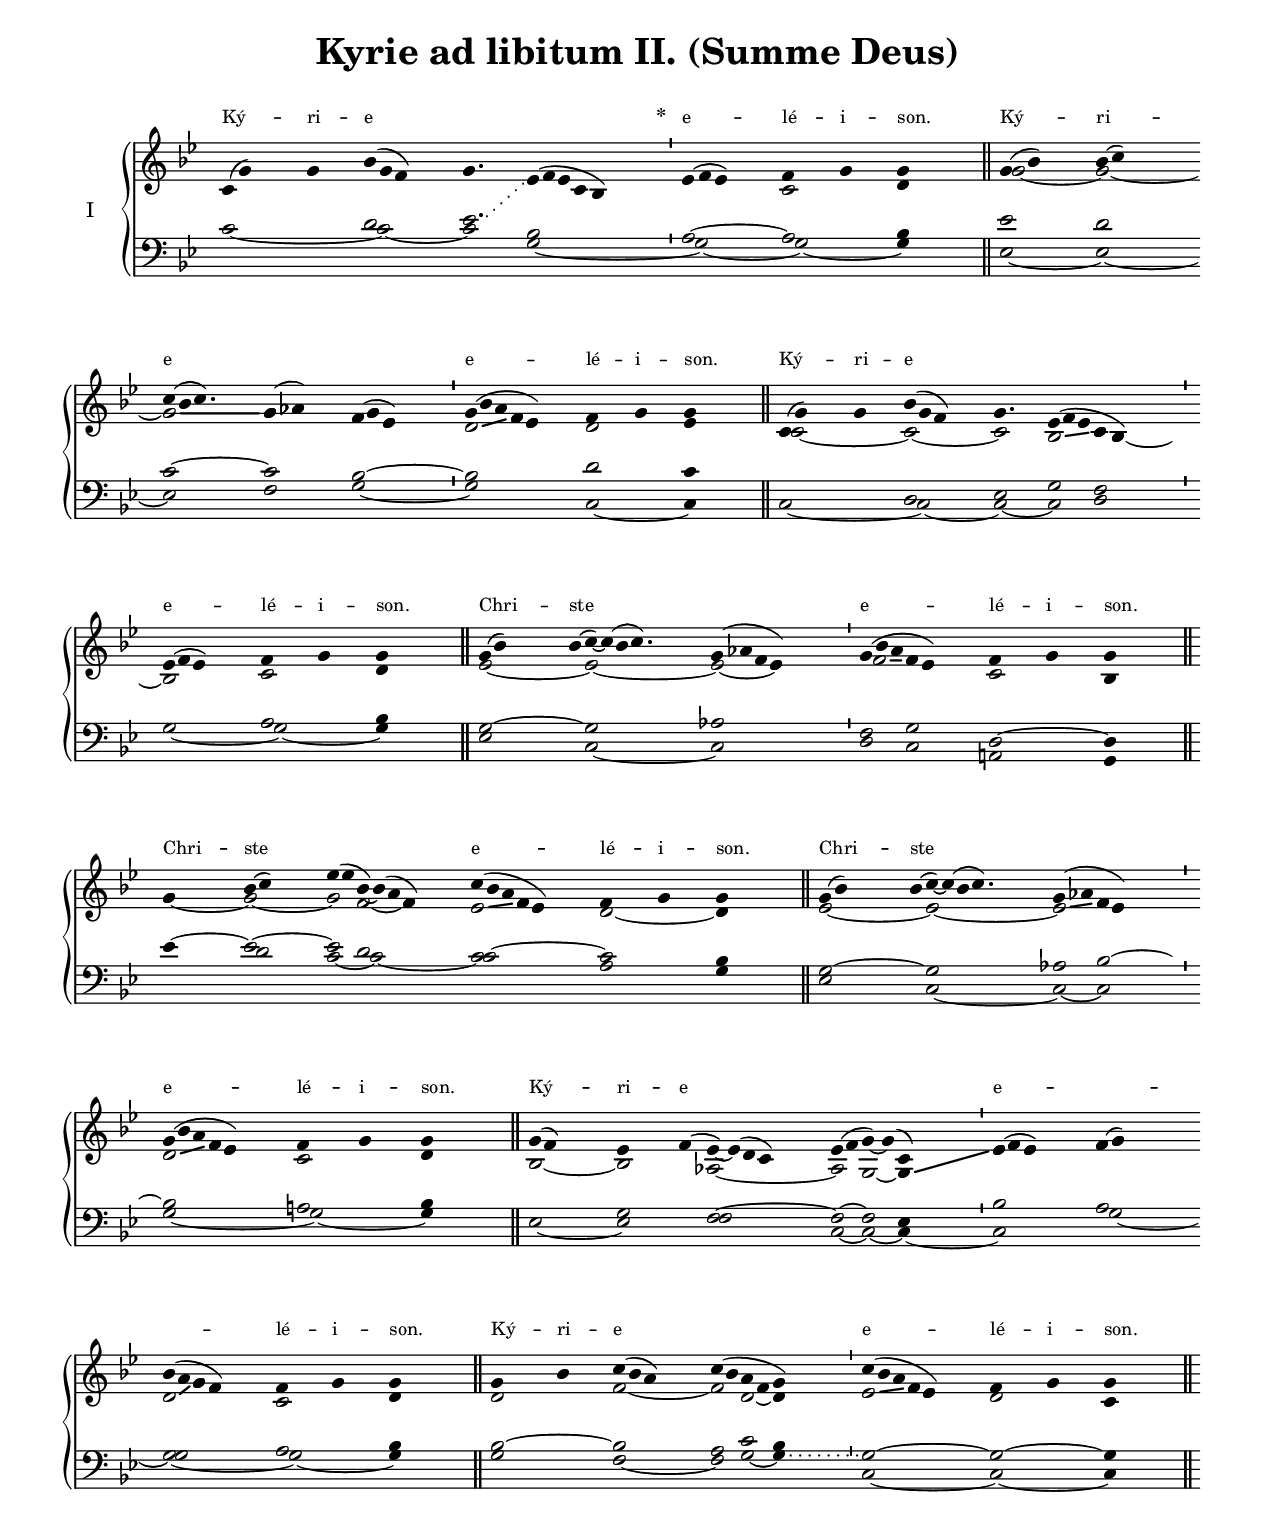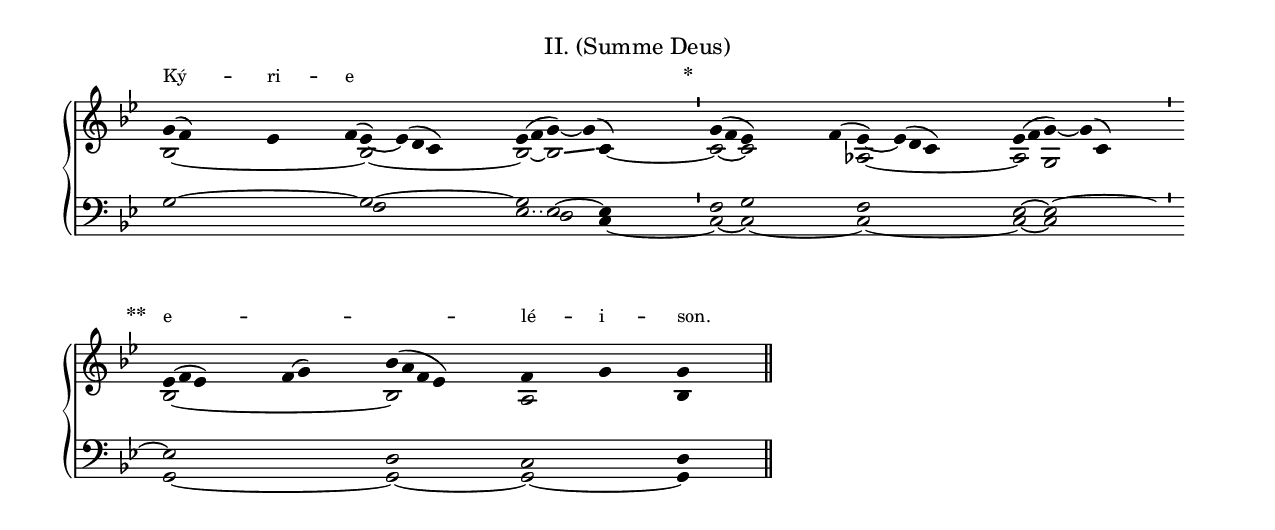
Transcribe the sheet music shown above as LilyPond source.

\version "2.18"
\include "gregorian.ly"
\include "noh2.ily"

%Page reference: page v.126
%(volume.page)

global = {
 \key g \minor
 \cadenzaOn 
 \override Glissando #'thickness = #2.0
}

\header {
  title = \markup \center-column {"Kyrie ad libitum II. (Summe Deus)" \vspace #1 }
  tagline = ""
  composer = ""
}

\paper {
 #(include-special-characters)
  oddHeaderMarkup = \markup \fill-line {
    \line {}
    \center-column {
      \on-the-fly #first-page     " "
      \on-the-fly #not-first-page "II. (Summe Deus)"
    }
    \line { \on-the-fly #print-page-number-check-first \fromproperty #'page:page-number-string }
  }
  evenHeaderMarkup = \markup \fill-line {
    \line { \on-the-fly #print-page-number-check-first \fromproperty #'page:page-number-string }
    \center-column { "II. (Summe Deus)" }
    \line {}
  }
}

chantText = \lyricmode {
Ký -- ri -- e _ _ 
\set stanza = " * " e -- lé -- i -- son. 
Ký -- ri -- e _ _ e -- lé -- i -- son. 
Ký -- ri -- e _ _ e -- lé -- i -- son. 
Chri -- ste _ e -- lé -- i -- son. 
Chri -- ste _ e -- lé -- i -- son. 
Chri -- ste _ e -- lé -- i -- son. 
Ký -- ri -- e _ e -- _ _ lé -- i -- son. 
Ký -- ri -- e _ e -- lé -- i -- son. 
Ký -- ri -- e _ 
\set stanza = " * " _ _ _ 
\set stanza = " ** "  e -- _ _ lé -- i -- son. }

chantMusic = {
\tieDown   c'4 ( g'4) g'4 bes'4 ( g'4 f'4) g'4. ees'4 ( f'4 ees'4 c'4 bes4) \divisioMinima
 ees'4 ( f'4 ees'4) f'4 g'4 g'4 \finalis
 g'4 ( bes'4) bes'4 ( c''4) \forceBreak
 c''4 ( bes'4 c''4.)  g'4 ( aes'4) f'4 ( g'4 ees'4) \divisioMinima
 g'4 ( bes'4 a'4 f'4 ees'4) f'4 g'4 g'4 \finalis
 c'4 ( g'4) g'4 bes'4 ( g'4 f'4) g'4. ees'4 ( f'4 ees'4 c'4 bes4) \divisioMinima
 \forceBreak
 ees'4 ( f'4 ees'4) f'4 g'4 g'4 \finalis
 g'4 ( bes'4) bes'4 ( c''4) ~ c''4 ( bes'4 c''4.)  g'4 ( aes'4 f'4 ees'4) \divisioMinima
 g'4 ( bes'4 a'4 f'4 ees'4) f'4 g'4 g'4 \finalis
 \forceBreak
 g'4 bes'4 ( c''4) ees''4 ( ees''4 bes'4) ~ bes'4 ( a'4 f'4) c''4 ( bes'4 a'4 f'4 ees'4) f'4 g'4 g'4 \finalis
 g'4 ( bes'4) bes'4 ( c''4) ~ c''4 ( bes'4 c''4.)  g'4 ( aes'4 f'4 ees'4) \divisioMinima
 \forceBreak
 g'4 ( bes'4 a'4 f'4 ees'4) f'4 g'4 g'4 \finalis
 g'4 ( f'4) ees'4 f'4 ( ees'4) ~ ees'4 ( d'4 c'4) ees'4 ( f'4 g'4) ~ g'4 ( c'4) \divisioMinima
 ees'4 ( f'4 ees'4) f'4 ( g'4) \forceBreak
 bes'4 ( a'4 g'4 f'4) f'4 g'4 g'4 \finalis
 g'4 bes'4 c''4 ( bes'4 a'4) c''4 ( bes'4 a'4 f'4 g'4) \divisioMinima
 c''4 ( bes'4 a'4 f'4 ees'4) f'4 g'4 g'4 \finalis
 \forceBreak
 g'4 ( f'4) ees'4 f'4 ( ees'4) ~ ees'4 ( d'4 c'4) ees'4 ( f'4 g'4) ~ g'4 ( c'4) \divisioMinima
 g'4 ( f'4 ees'4) f'4 ( ees'4) ~ ees'4 ( d'4 c'4) ees'4 ( f'4 g'4) ~ g'4 ( c'4) \divisioMinima
 \forceBreak
 ees'4 ( f'4 ees'4) f'4 ( g'4) bes'4 ( a'4 f'4 ees'4) f'4 g'4 g'4 \finalis

}

altoMusic = {
r2*25/4 \divisioMinima
r2*3/2 c'2 d'4 \finalis
g'2 ~ g'2 ~ g'2*7/4 -\tweak Glissando.Y-offset #-0.8 \glissando g'4 aes'4 f'4 g'4 ees'4 \divisioMinima
d'2*3/2 -\tweak Glissando.Y-offset #-0.8 \glissando f'4 ees'4 d'2 ees'4 \finalis
c'2*3/2 ~ c'2*3/2 ~ c'2*3/4 bes2*3/2 -\tweak Glissando.Y-offset #-0.8 \glissando c'4 bes4 ~ \divisioMinima
bes2*3/2 c'2 d'4 \finalis
ees'2*3/2 ~ ees'2*9/4 ~ ees'2*3/2 ~ ees'4 \divisioMinima
f'2*3/2 -\tweak Glissando.Y-offset #-0.8 \glissando f'4 ees'4 c'2 bes4 \finalis
g'4 ~ g'2 ~ g'2 f'2*3/2 ~ f'4 ees'2*3/2 -\tweak Glissando.Y-offset #-0.8 \glissando f'4 ees'4 d'2 ~ d'4 \finalis
ees'2*3/2 ~ ees'2*9/4 ~ ees'2 -\tweak Glissando.Y-offset #-0.8 \glissando f'4 ees'4 \divisioMinima
d'2*3/2 -\tweak Glissando.Y-offset #-0.8 \glissando f'4 ees'4 c'2 d'4 \finalis
bes2 ~ bes2 aes2*4/2 ~ aes2 g2 ~ g4 -\tweak Glissando.Y-offset #-0.8 \glissando \divisioMinima
ees'4 f'4 ees'4 f'4 g'4 d'2 -\tweak Glissando.Y-offset #-0.8 \glissando g'4 f'4 c'2 d'4 \finalis
d'2 f'2*3/2 ~ f'2 d'2 ~ d'4 \divisioMinima
ees'2*3/2 -\tweak Glissando.Y-offset #-0.8 \glissando f'4 ees'4 d'2 c'4 \finalis
bes2*4/2 ~ bes2*4/2 ~ bes2 ~ bes2 -\tweak Glissando.Y-offset #-0.8 \glissando c'4 ~ \divisioMinima
c'2 ~ c'2 aes2*4/2 ~ aes2 g2*3/2 \divisioMinima
bes2*5/2 ~ bes2*4/2 a2 bes4 \finalis
}

tenorMusic = {
r2*3/2 d'2*3/2 ees'2*3/4 bes2*5/2 \divisioMinima
a2*3/2 ~ a2 bes4 \finalis
ees'2 d'2 c'2*7/4 ~ c'2 bes2*3/2 ~ \divisioMinima
bes2*5/2 d'2 c'4 \finalis
r2*3/2 d2*3/2 ees2*3/4 g2*3/2 f2 \divisioMinima
r2*3/2 a2 bes4 \finalis
g2*3/2 ~ g2*9/4 aes2*4/2 \divisioMinima
f2*3/2 g2 d2 ~ d4 \finalis
ees'4 ~ ees'2 ~ ees'2 d'2*4/2 \shiftRight c'2*5/2 ~ c'2 bes4 \finalis
g2*3/2 ~ g2*9/4 aes2 bes2 ~ \divisioMinima
bes2*5/2 a!2 bes4 \finalis
r2 g2 f2*4/2 ~ f2 ~ f2 ees4 \divisioMinima
bes2*3/2 a2 \shiftRight g2*4/2 a2 bes4 \finalis
bes2 ~ bes2*3/2 a2 c'2 bes4 \divisioMinima
g2*5/2 ~ g2 ~ g4 \finalis
g2*4/2 ~ g2*4/2 ~ g2 ees2 ~ ees4 \divisioMinima
f2 g2 f2*4/2 ees2 ~ ees2*3/2 ~ \divisioMinima
ees2*5/2 d2*4/2 c2 d4 \finalis
}

bassMusic = {
c'2*3/2 ~ c'2*3/2 ~ c'2*3/4 g2*5/2 ~ \divisioMinima
g2*3/2 ~ g2 ~ g4 \finalis
ees2 ~ ees2 ~ ees2*7/4 f2 g2*3/2 ~ \divisioMinima
g2*5/2 c2 ~ c4 \finalis
c2*3/2 ~ c2*3/2 ~ c2*3/4 ~ c2*3/2 d2 \divisioMinima
g2*3/2 ~ g2 ~ g4 \finalis
ees2*3/2 c2*9/4 ~ c2*4/2 \divisioMinima
d2*3/2 c2 a,!2 g,4 \finalis
r4 d'2 c'2 ~ c'2*4/2 ~ c'2*5/2 a2 g4 \finalis
ees2*3/2 c2*9/4 ~ c2 ~ c2 \divisioMinima
g2*5/2 ~ g2 ~ g4 \finalis
ees2 ~ ees2 \shiftRight f2*4/2 c2 ~ c2 ~ c4 ~ \divisioMinima
c2*3/2 g2 ~ g2*4/2 ~ g2 ~ g4 \finalis
g2 f2*3/2 ~ f2 g2 ~ g4 \divisioMinima
c2*5/2 ~ c2 ~ c4 \finalis
r2*4/2 f2*4/2 ees2 d2 c4 ~ \divisioMinima
c2 ~ c2 ~ c2*4/2 ~ c2 ~ c2*3/2 \divisioMinima
g,2*5/2 ~ g,2*4/2 ~ g,2 ~ g,4 \finalis
}

voiceLines = {
\voiceLineStyle


s2*6/2
\allowVoiceLineBreak
\voiceLine "down" "up" ees'4. ees'2*1/2


s2*139/2
\allowVoiceLineBreak
\voiceLine "down" "down" g2*1/2 g2*1/2


s2*15/2
\allowVoiceLineBreak
\voiceLine "down" "down" ees2*2/2 ees2*1/2


}

\score{
  <<
    \new Lyrics
    \new GrandStaff <<
      \set GrandStaff.autoBeaming = ##f
      \set GrandStaff.instrumentName = \markup \center-column {
        "I"
      }
      \new Staff = up <<
        \new Voice = "chant" {
          \voiceOne \global \chantMusic
        }
        \new Voice {
          \voiceTwo \global \altoMusic
        }
      >>

      \new Staff = down <<
        \clef bass
        \new Voice {
          \voiceOne \global \tenorMusic
        }
        \new Voice {
          \voiceTwo \global \bassMusic
        }
	\new Voice {
        \voiceThree \global \voiceLines
        }
      >>
    >>
    \context Lyrics {
      \lyricsto chant {
      \chantText
    }
    }
  >>
  \layout{
  }
  
}
